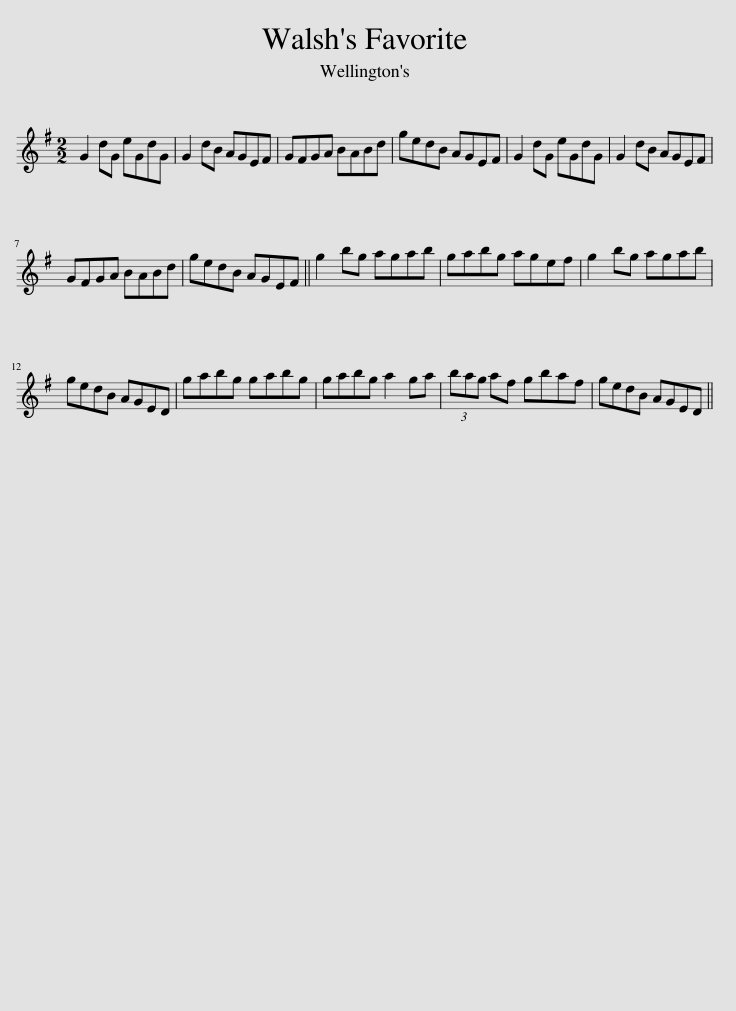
X:1
L:1/8
M:2/2
I:linebreak $
K:G
V:1 treble
V:1
 G2 dG eGdG | G2 dB AGEF | GFGA BABd | gedB AGEF | G2 dG eGdG | %5
 G2 dB AGEF |$ GFGA BABd | gedB AGEF || g2 bg agab | gabg agef | %10
 g2 bg agab |$ gedB AGED | gabg gabg | gabg a2 ga | (3bag af gbaf | %15
 gedB AGED || %16
